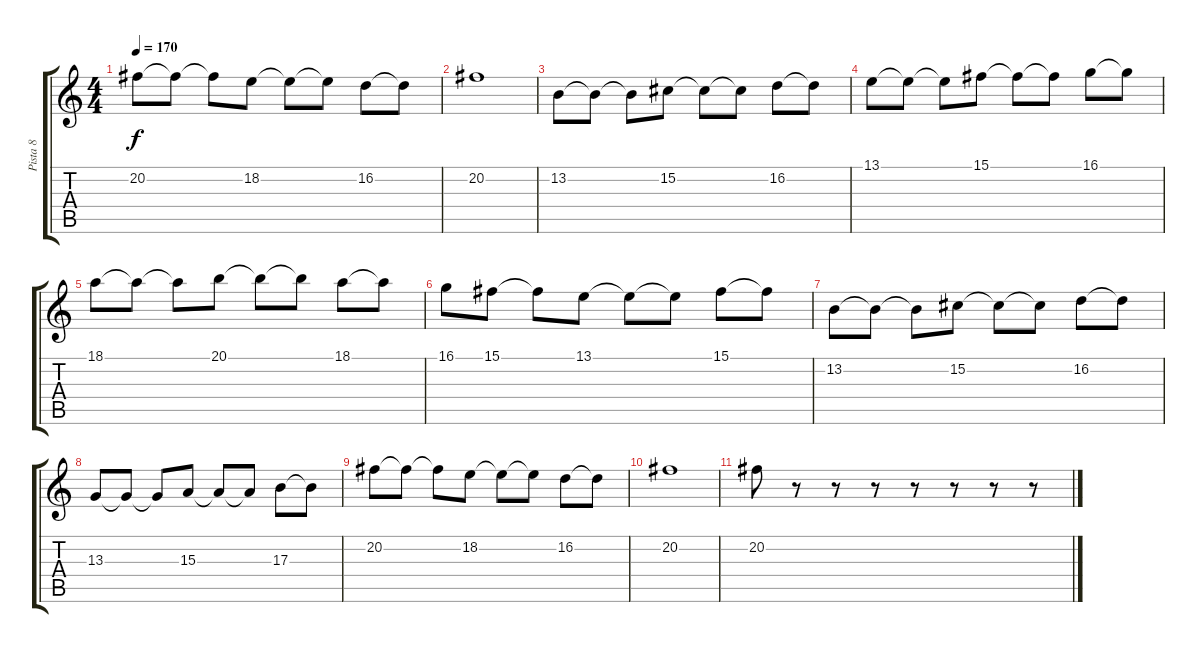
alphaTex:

\track ("Pista 8" "Pista 8") {instrument lead6voice}
\staff {score tabs}
\tuning (Eb4 Bb3 Gb3 Db3 Ab2 Eb2) {hide}
\ts (4 4)
\tempo 170
\clef g2
\ks c
20.2.8{dy f} 20.2{t}.8 20.2{t}.8 18.2.8 18.2{t}.8 18.2{t}.8 16.2.8 16.2{t}.8 |
20.2.1 |
13.2.8 13.2{t}.8 13.2{t}.8 15.2.8 15.2{t}.8 15.2{t}.8 16.2.8 16.2{t}.8 |
13.1.8 13.1{t}.8 13.1{t}.8 15.1.8 15.1{t}.8 15.1{t}.8 16.1.8 16.1{t}.8 |
18.1.8 18.1{t}.8 18.1{t}.8 20.1.8 20.1{t}.8 20.1{t}.8 18.1.8 18.1{t}.8 |
16.1.8 15.1.8 15.1{t}.8 13.1.8 13.1{t}.8 13.1{t}.8 15.1.8 15.1{t}.8 |
13.2.8 13.2{t}.8 13.2{t}.8 15.2.8 15.2{t}.8 15.2{t}.8 16.2.8 16.2{t}.8 |
13.3.8 13.3{t}.8 13.3{t}.8 15.3.8 15.3{t}.8 15.3{t}.8 17.3.8 17.3{t}.8 |
20.2.8 20.2{t}.8 20.2{t}.8 18.2.8 18.2{t}.8 18.2{t}.8 16.2.8 16.2{t}.8 |
20.2.1 |
20.2.8 r.8 r.8 r.8 r.8 r.8 r.8 r.8
